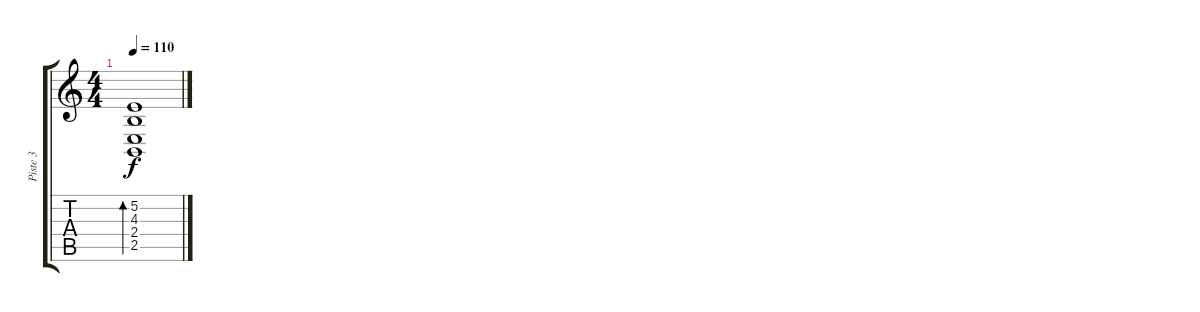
\track ("Piste 3" "Piste 3") {instrument orchestralharp}
\staff {score tabs}
\tuning (E4 B3 G3 D3 A2 E2) {hide}
\ts (4 4)
\tempo 110
\clef g2
\ks c
(5.2 4.3 2.4 2.5).1{bd 240 dy f}
